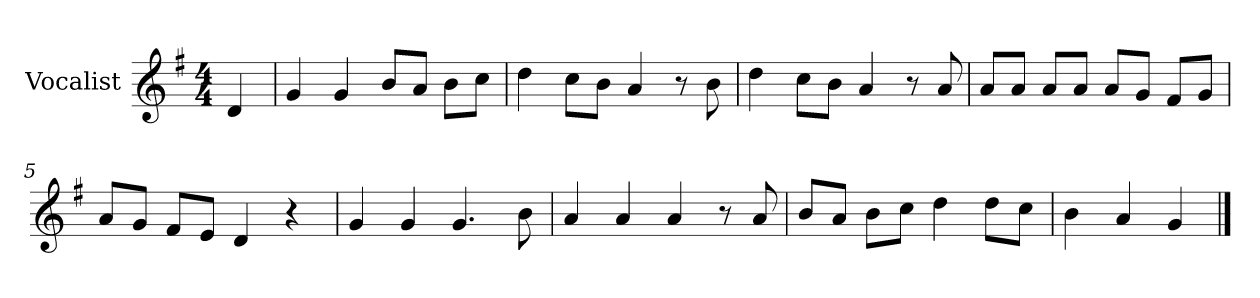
**kern
*part1
*staff1
*I"Vocalist
*k[f#]
*G:
*M4/4
=
4d
=1
4g
4g
8bL
8aJ
8bL
8ccJ
=2
4dd
8ccL
8bJ
4a
8r
8b
=3
4dd
8ccL
8bJ
4a
8r
8a
=4
8aL
8aJ
8aL
8aJ
8aL
8gJ
8f#L
8gJ
=5
8aL
8gJ
8f#L
8eJ
4d
4r
=6
4g
4g
4.g
8b
=7
4a
4a
4a
8r
8a
=8
8bL
8aJ
8bL
8ccJ
4dd
8ddL
8ccJ
=9
4b
4a
4g
==
*-
